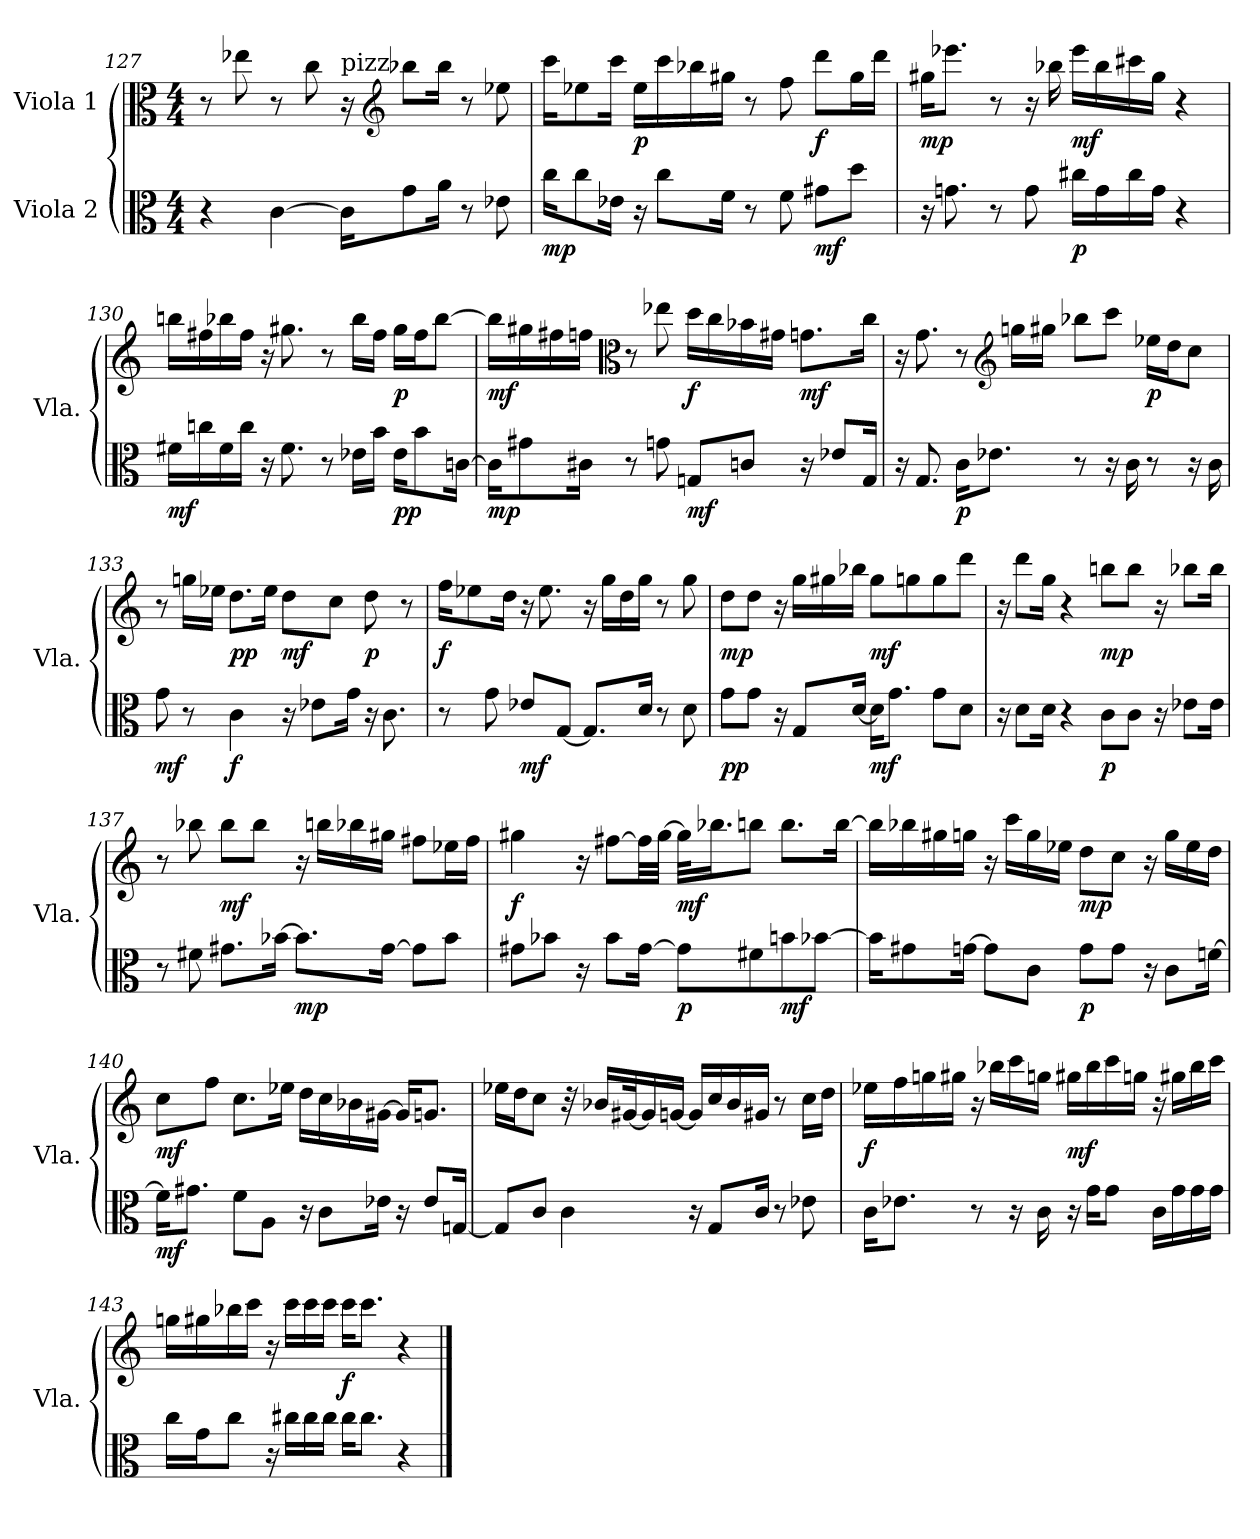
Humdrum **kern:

**kern	**dynam	**kern	**dynam
*part2	*part2	*part1	*part1
*staff2	*staff2	*staff1	*staff1
*I"Viola 2	*	*I"Viola 1	*
*I'Vla.	*	*I'Vla.	*
*clefC3	*	*clefC3	*
*k[]	*	*k[]	*
*C:	*	*C:	*
*M4/4	*	*M4/4	*
=127	=127	=127	=127
4r	.	8r	.
.	.	8ee-Xi\	.
[4ci\	.	8r	.
.	.	8cci\	.
!	!	!LO:TX:a:t=pizz	!
16ci\KL]	.	16r	.
*	*	*clefG2	*
8gi\	.	8bb-Xi\L	.
16ai\Jk	.	16bb-i\Jk	.
8r	.	8r	.
8e-Xi\	.	8ee-Xi\	.
!!LO:LB:g=z
=128	=128	=128	=128
16cci\KL	mp	16ccci\KL	.
8cci\	.	8ee-Xi\	.
16e-Xi\Jk	.	16ccci\Jk	.
16r	.	16ee-i\LL	p
8cci\L	.	16ccci\	.
.	.	16bb-Xi\	.
16fi\Jk	.	16gg#Xi\JJ	.
8r	.	8r	.
8fi\	.	8ffi\	.
8g#Xi\L	mf	8dddi\L	f
8ddi\J	.	16gg#i\L	.
.	.	16dddi\JJ	.
=129	=129	=129	=129
16r	.	16gg#Xi\KL	mp
8.gni\	.	8.eee-Xi\J	.
8r	.	8r	.
8gi\	.	16r	.
.	.	16bb-Xi\	.
16cc#Xi\LL	p	16eee-i\LL	mf
16gi\	.	16bb-i\	.
16cc#i\	.	16ccc#Xi\	.
16gi\JJ	.	16gg#i\JJ	.
4r	.	4r	.
!!LO:PB:g=z
=130	=130	=130	=130
16f#Xi\LL	mf	16bbni\LL	.
16ccni\	.	16ff#Xi\	.
16f#i\	.	16bb-Xi\	.
16cci\JJ	.	16ff#i\JJ	.
16r	.	16r	.
8.f#i\	.	8.gg#Xi\	.
8r	.	8r	.
16e-Xi\LL	.	16bb-i\LL	.
16bi\JJ	.	16ff#i\JJ	.
16e-i\KL	pp	16gg#i\LL	p
8bi\	.	16ff#i\J	.
.	.	[8bb-i\J	.
[16cni\Jk	.	.	.
=131	=131	=131	=131
16ci\KL]	mp	16bb-i\LL]	mf
8g#Xi\	.	16gg#Xi\	.
.	.	16ff#Xi\	.
16c#Xi\Jk	.	16ffni\JJ	.
*	*	*clefC3	*
8r	.	8r	.
8gni\	.	8ee-Xi\	.
8Gni/L	mf	16ddi\LL	f
.	.	16cci\	.
8cni/J	.	16b-Xi\	.
.	.	16g#Xi\JJ	.
16r	.	8.gni\L	mf
8e-Xi/L	.	.	.
16Gi/Jk	.	16cci\Jk	.
!!LO:LB:g=z
=132	=132	=132	=132
16r	.	16r	.
8.Gi/	.	8.gi\	.
16ci\KL	p	8r	.
8.e-Xi\J	.	.	.
*	*	*clefG2	*
.	.	16ggni\LL	.
.	.	16gg#Xi\JJ	.
8r	.	8bb-Xi\L	.
16r	.	8ccci\J	.
16ci\	.	.	.
8r	.	16ee-Xi\LL	p
.	.	16ddi\J	.
16r	.	8cci\J	.
16ci\	.	.	.
=133	=133	=133	=133
8gi\	mf	8r	.
8r	.	16ggni\LL	.
.	.	16ee-Xi\JJ	.
4ci\	f	8.ddi\L	pp
.	.	16ee-i\Jk	.
16r	.	8ddi\L	mf
8e-Xi\L	.	.	.
.	.	8cci\J	.
16gi\Jk	.	.	.
16r	.	8ddi\	p
8.ci\	.	.	.
.	.	8r	.
=134	=134	=134	=134
8r	.	16ffi\KL	f
.	.	8ee-Xi\	.
8gi\	.	.	.
.	.	16ddi\Jk	.
8e-Xi/L	mf	16r	.
.	.	8.ee-i\	.
[8Gi/J	.	.	.
8.Gi/L]	.	16r	.
.	.	16ggi\LL	.
.	.	16ddi\	.
16di/Jk	.	16ggi\JJ	.
8r	.	8r	.
8di\	.	8ggi\	.
!!LO:LB:g=z
=135	=135	=135	=135
8gi\L	pp	8ddi\L	mp
8gi\J	.	8ddi\J	.
16r	.	16r	.
8Gi/L	.	16ggi\LL	.
.	.	16gg#Xi\	.
[16di/Jk	.	16bb-Xi\JJ	.
16di\KL]	mf	8gg#i\L	mf
8.gi\J	.	.	.
.	.	8ggni\	.
8gi\L	.	8ggi\	.
8di\J	.	8dddi\J	.
=136	=136	=136	=136
16r	.	16r	.
8di\L	.	8dddi\L	.
16di\Jk	.	16ggi\Jk	.
4r	.	4r	.
8ci\L	p	8bbni\L	mp
8ci\J	.	8bbi\J	.
16r	.	16r	.
8e-Xi\L	.	8bb-Xi\L	.
16e-i\Jk	.	16bb-i\Jk	.
=137	=137	=137	=137
8r	.	8r	.
8f#Xi\	.	8bb-Xi\	.
8.g#Xi\L	.	8bb-i\L	mf
.	.	8bb-i\J	.
[16b-Xi\Jk	.	.	.
8.b-i\L]	mp	16r	.
.	.	16bbni\LL	.
.	.	16bb-Xi\	.
[16g#i\Jk	.	16gg#Xi\JJ	.
8g#i\L]	.	8ff#Xi\L	.
8b-i\J	.	16ee-Xi\L	.
.	.	16ff#i\JJ	.
!!LO:LB:g=z
=138	=138	=138	=138
8g#Xi\L	.	4gg#Xi\	f
8b-Xi\J	.	.	.
16r	.	16r	.
8b-i\L	.	[8ff#Xi\L	.
[16g#i\Jk	.	32ff#i\LL]	.
.	.	[32gg#i\JJJ	.
8g#i\L]	p	32gg#i\KLL]	mf
.	.	16.bb-Xi\J	.
8f#Xi\	.	8bbni\J	.
8bni\	mf	8.bbi\L	.
[8b-Xi\J	.	.	.
.	.	[16bbi\Jk	.
=139	=139	=139	=139
16b-i\KL]	.	16bbi\LL]	.
8g#Xi\	.	16bb-Xi\	.
.	.	16gg#Xi\	.
[16gni\Jk	.	16ggni\JJ	.
8gi\L]	.	16r	.
.	.	16ccci\LL	.
8ci\J	.	16ggi\	.
.	.	16ee-Xi\JJ	.
8gi\L	p	8ddi\L	mp
8gi\J	.	8cci\J	.
16r	.	16r	.
8ci\L	.	16ggi\LL	.
.	.	16ee-i\	.
[16fni\Jk	.	16ddi\JJ	.
!!LO:LB:g=z
=140	=140	=140	=140
16fi\KL]	mf	8cci\L	mf
8.g#Xi\J	.	.	.
.	.	8ffi\J	.
8fi\L	.	8.cci\L	.
8Ai\J	.	.	.
.	.	16ee-Xi\Jk	.
16r	.	16ddi\LL	.
8ci\L	.	16cci\	.
.	.	16b-Xi\	.
16e-Xi\Jk	.	[16g#Xi\JJ	.
16r	.	16g#i/KL]	.
8e-i/L	.	8.gni/J	.
[16Gni/Jk	.	.	.
=141	=141	=141	=141
8Gi/L]	.	16ee-Xi\LL	.
.	.	16ddi\J	.
8ci/J	.	8cci\J	.
4ci\	.	32r	.
.	.	16b-Xi/LL	.
.	.	[32g#Xi/k	.
.	.	16g#i/]	.
.	.	[16gni/JJ	.
16r	.	16gi/LL]	.
8Gi/L	.	16cci/	.
.	.	16b-i/	.
16ci/Jk	.	16g#Xi/JJ	.
8r	.	8r	.
8e-Xi\	.	16cci\LL	.
.	.	16ddi\JJ	.
!!LO:PB:g=z
=142	=142	=142	=142
16ci\KL	.	16ee-Xi\LL	f
8.e-Xi\J	.	16ffi\	.
.	.	16ggni\	.
.	.	16gg#Xi\JJ	.
8r	.	16r	.
.	.	16bb-Xi\LL	.
16r	.	16ccci\	.
16ci\	.	16ggni\JJ	.
16r	.	16gg#Xi\LL	mf
16gi\KL	.	16bb-i\	.
8gi\J	.	16ccci\	.
.	.	16ggni\JJ	.
16ci\LL	.	16r	.
16gi\	.	16gg#Xi\LL	.
16gi\	.	16bb-i\	.
16gi\JJ	.	16ccci\JJ	.
=143	=143	=143	=143
16cci\LL	.	16ggni\LL	.
16gi\J	.	16gg#Xi\	.
8cci\J	.	16bb-Xi\	.
.	.	16ccci\JJ	.
16r	.	16r	.
16cc#Xi\LL	.	16ccci\LL	.
16cc#i\	.	16ccci\	.
16cc#i\JJ	.	16ccci\JJ	.
16cc#i\KL	.	16ccci\KL	f
8.cc#i\J	.	8.ccci\J	.
4r	.	4r	.
==	==	==	==
*-	*-	*-	*-
